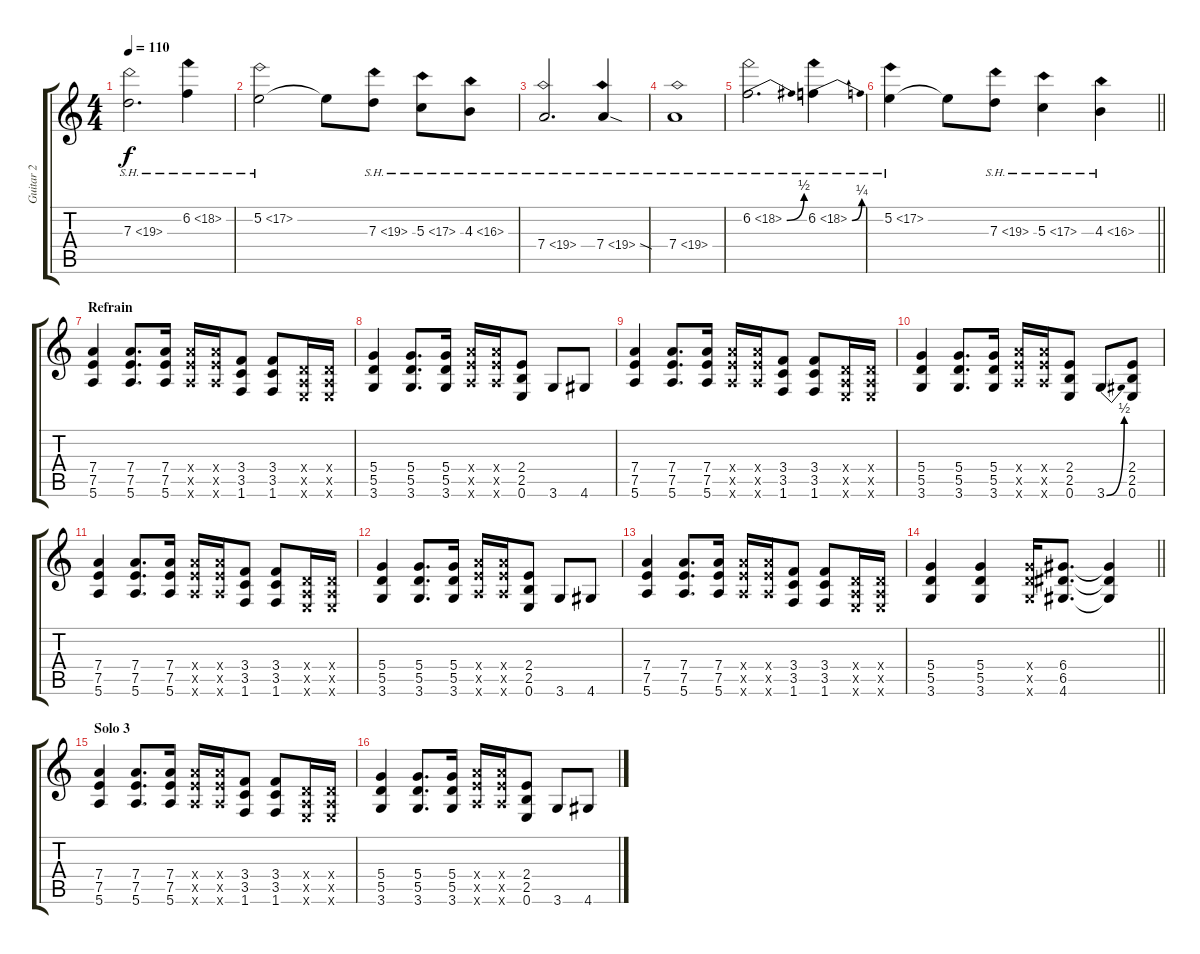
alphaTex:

\track ("Guitar 2" "Guitar 2") {instrument distortionguitar}
\staff {score tabs}
\tuning (E4 B3 G3 D3 A2 E2) {hide}
\ts (4 4)
\tempo 110
\clef g2
\ks c
7.3{sh 12}.2{d dy f} 6.2{sh 12}.4 |
5.2{sh 12}.2 5.2{t}.8 7.3{sh 12}.8 5.3{sh 12}.8 4.3{sh 12}.8 |
7.4{sh 12}.2{d} 7.4{sh 12 sod}.4 |
7.4{sh 12}.1 |
6.2{be (bend 0 0 60 2) sh 12}.2{d} 6.2{be (bend 0 0 60 1) sh 12}.4 |
\barLineRight lightlight
5.2{sh 12}.4 5.2{t}.8 7.3{sh 12}.8 5.3{sh 12}.4 4.3{sh 12}.4 |
\section ("" "Refrain")
(7.4 7.5 5.6).4 (7.4 7.5 5.6).8{d} (7.4 7.5 5.6).16 (7.4{x} 7.5{x} 5.6{x}).16 (7.4{x} 7.5{x} 5.6{x}).16 (3.4 3.5 1.6).8 (3.4 3.5 1.6).8 (0.4{x} 0.5{x} 0.6{x}).16 (0.4{x} 0.5{x} 0.6{x}).16 |
(5.4 5.5 3.6).4 (5.4 5.5 3.6).8{d} (5.4 5.5 3.6).16 (7.4{x} 7.5{x} 5.6{x}).16 (7.4{x} 7.5{x} 5.6{x}).16 (2.4 2.5 0.6).8 3.6.8 4.6.8 |
(7.4 7.5 5.6).4 (7.4 7.5 5.6).8{d} (7.4 7.5 5.6).16 (7.4{x} 7.5{x} 5.6{x}).16 (7.4{x} 7.5{x} 5.6{x}).16 (3.4 3.5 1.6).8 (3.4 3.5 1.6).8 (0.4{x} 0.5{x} 0.6{x}).16 (0.4{x} 0.5{x} 0.6{x}).16 |
(5.4 5.5 3.6).4 (5.4 5.5 3.6).8{d} (5.4 5.5 3.6).16 (7.4{x} 7.5{x} 5.6{x}).16 (7.4{x} 7.5{x} 5.6{x}).16 (2.4 2.5 0.6).8 3.6{be (bend 0 0 60 2)}.8 (2.4 2.5 0.6).8 |
(7.4 7.5 5.6).4 (7.4 7.5 5.6).8{d} (7.4 7.5 5.6).16 (7.4{x} 7.5{x} 5.6{x}).16 (7.4{x} 7.5{x} 5.6{x}).16 (3.4 3.5 1.6).8 (3.4 3.5 1.6).8 (0.4{x} 0.5{x} 0.6{x}).16 (0.4{x} 0.5{x} 0.6{x}).16 |
(5.4 5.5 3.6).4 (5.4 5.5 3.6).8{d} (5.4 5.5 3.6).16 (7.4{x} 7.5{x} 5.6{x}).16 (7.4{x} 7.5{x} 5.6{x}).16 (2.4 2.5 0.6).8 3.6.8 4.6.8 |
(7.4 7.5 5.6).4 (7.4 7.5 5.6).8{d} (7.4 7.5 5.6).16 (7.4{x} 7.5{x} 5.6{x}).16 (7.4{x} 7.5{x} 5.6{x}).16 (3.4 3.5 1.6).8 (3.4 3.5 1.6).8 (0.4{x} 0.5{x} 0.6{x}).16 (0.4{x} 0.5{x} 0.6{x}).16 |
\barLineRight lightlight
(5.4 5.5 3.6).4 (5.4 5.5 3.6).4 (5.4{x} 5.5{x} 3.6{x}).16 (6.4 6.5 4.6).8{d} (6.4{t} 6.5{t} 4.6{t}).4 |
\section ("" "Solo 3")
(7.4 7.5 5.6).4 (7.4 7.5 5.6).8{d} (7.4 7.5 5.6).16 (7.4{x} 7.5{x} 5.6{x}).16 (7.4{x} 7.5{x} 5.6{x}).16 (3.4 3.5 1.6).8 (3.4 3.5 1.6).8 (0.4{x} 0.5{x} 0.6{x}).16 (0.4{x} 0.5{x} 0.6{x}).16 |
(5.4 5.5 3.6).4 (5.4 5.5 3.6).8{d} (5.4 5.5 3.6).16 (7.4{x} 7.5{x} 5.6{x}).16 (7.4{x} 7.5{x} 5.6{x}).16 (2.4 2.5 0.6).8 3.6.8 4.6.8
